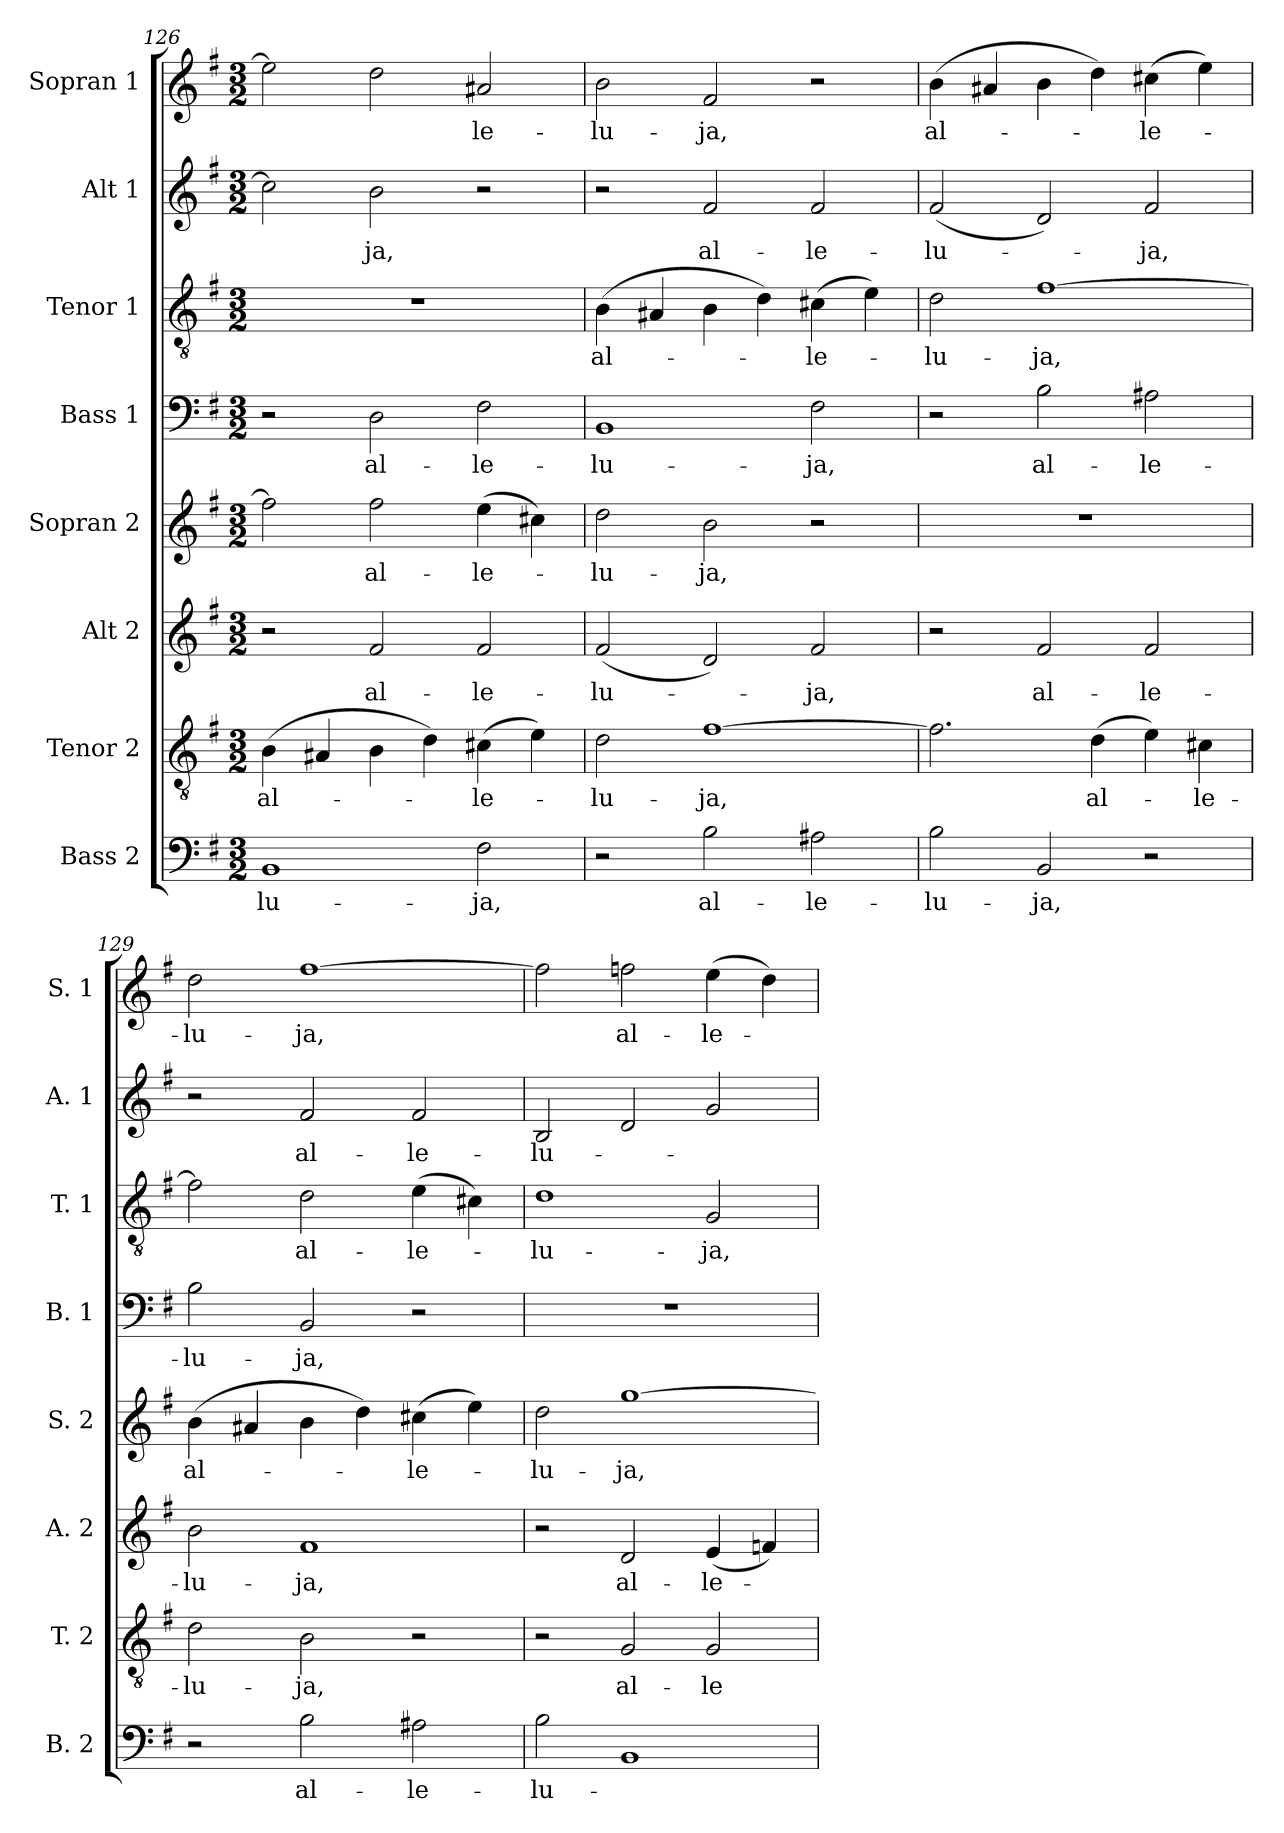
**kern	**text	**kern	**text	**kern	**text	**kern	**text	**kern	**text	**kern	**text	**kern	**text	**kern	**text
*part8	*part8	*part7	*part7	*part6	*part6	*part5	*part5	*part4	*part4	*part3	*part3	*part2	*part2	*part1	*part1
*staff8	*staff8	*staff7	*staff7	*staff6	*staff6	*staff5	*staff5	*staff4	*staff4	*staff3	*staff3	*staff2	*staff2	*staff1	*staff1
*I"Bass 2	*	*I"Tenor 2	*	*I"Alt 2	*	*I"Sopran 2	*	*I"Bass 1	*	*I"Tenor 1	*	*I"Alt 1	*	*I"Sopran 1	*
*I'B. 2	*	*I'T. 2	*	*I'A. 2	*	*I'S. 2	*	*I'B. 1	*	*I'T. 1	*	*I'A. 1	*	*I'S. 1	*
*clefF4	*	*clefGv2	*	*clefG2	*	*clefG2	*	*clefF4	*	*clefGv2	*	*clefG2	*	*clefG2	*
*k[f#]	*	*k[f#]	*	*k[f#]	*	*k[f#]	*	*k[f#]	*	*k[f#]	*	*k[f#]	*	*k[f#]	*
*G:	*	*G:	*	*G:	*	*G:	*	*G:	*	*G:	*	*G:	*	*G:	*
*M3/2	*	*M3/2	*	*M3/2	*	*M3/2	*	*M3/2	*	*M3/2	*	*M3/2	*	*M3/2	*
=126	=126	=126	=126	=126	=126	=126	=126	=126	=126	=126	=126	=126	=126	=126	=126
!	!LO:LY:b	!	!LO:LY:b	!	!	!	!	!	!	!	!	!	!	!	!
1BB	-lu-	(>4B\	al-	2r	.	2ff#\]	.	2r	.	1.r	.	2cc#\]	.	2ee\]	.
.	.	4A#X/	.	.	.	.	.	.	.	.	.	.	.	.	.
!	!	!	!	!	!LO:LY:b	!	!LO:LY:b	!	!LO:LY:b	!	!	!	!LO:LY:b	!	!
.	.	4B\	.	2f#/	al-	2ff#\	al-	2D\	al-	.	.	2b\	-ja,	2dd\	.
.	.	4d\)	.	.	.	.	.	.	.	.	.	.	.	.	.
!	!LO:LY:b	!	!LO:LY:b	!	!LO:LY:b	!	!LO:LY:b	!	!LO:LY:b	!	!	!	!	!	!LO:LY:b
2F#\	-ja,	(>4c#X\	-le-	2f#/	-le-	(>4ee\	-le-	2F#\	-le-	.	.	2r	.	2a#X/	-le-
.	.	4e\)	.	.	.	4cc#X\)	.	.	.	.	.	.	.	.	.
=127	=127	=127	=127	=127	=127	=127	=127	=127	=127	=127	=127	=127	=127	=127	=127
!	!	!	!LO:LY:b	!	!LO:LY:b	!	!LO:LY:b	!	!LO:LY:b	!	!LO:LY:b	!	!	!	!LO:LY:b
2r	.	2d\	-lu-	(<2f#/	-lu-	2dd\	-lu-	1BB	-lu-	(>4B\	al-	2r	.	2b\	-lu-
.	.	.	.	.	.	.	.	.	.	4A#X/	.	.	.	.	.
!	!LO:LY:b	!	!LO:LY:b	!	!	!	!LO:LY:b	!	!	!	!	!	!LO:LY:b	!	!LO:LY:b
2B\	al-	[1f#	-ja,	2d/)	.	2b\	-ja,	.	.	4B\	.	2f#/	al-	2f#/	-ja,
.	.	.	.	.	.	.	.	.	.	4d\)	.	.	.	.	.
!	!LO:LY:b	!	!	!	!LO:LY:b	!	!	!	!LO:LY:b	!	!LO:LY:b	!	!LO:LY:b	!	!
2A#X\	-le-	.	.	2f#/	-ja,	2r	.	2F#\	-ja,	(>4c#X\	-le-	2f#/	-le-	2r	.
.	.	.	.	.	.	.	.	.	.	4e\)	.	.	.	.	.
!!LO:LB:g=z
=128	=128	=128	=128	=128	=128	=128	=128	=128	=128	=128	=128	=128	=128	=128	=128
!	!LO:LY:b	!	!	!	!	!	!	!	!	!	!LO:LY:b	!	!LO:LY:b	!	!LO:LY:b
2B\	-lu-	2.f#\]	.	2r	.	1.r	.	2r	.	2d\	-lu-	(<2f#/	-lu-	(>4b\	al-
.	.	.	.	.	.	.	.	.	.	.	.	.	.	4a#X/	.
!	!LO:LY:b	!	!	!	!LO:LY:b	!	!	!	!LO:LY:b	!	!LO:LY:b	!	!	!	!
2BB/	-ja,	.	.	2f#/	al-	.	.	2B\	al-	[1f#	-ja,	2d/)	.	4b\	.
!	!	!	!LO:LY:b	!	!	!	!	!	!	!	!	!	!	!	!
.	.	(>4d\	al-	.	.	.	.	.	.	.	.	.	.	4dd\)	.
!	!	!	!	!	!LO:LY:b	!	!	!	!LO:LY:b	!	!	!	!LO:LY:b	!	!LO:LY:b
2r	.	4e\)	.	2f#/	-le-	.	.	2A#X\	-le-	.	.	2f#/	-ja,	(>4cc#X\	-le-
!	!	!	!LO:LY:b	!	!	!	!	!	!	!	!	!	!	!	!
.	.	4c#X\	-le-	.	.	.	.	.	.	.	.	.	.	4ee\)	.
=129	=129	=129	=129	=129	=129	=129	=129	=129	=129	=129	=129	=129	=129	=129	=129
!	!	!	!LO:LY:b	!	!LO:LY:b	!	!LO:LY:b	!	!LO:LY:b	!	!	!	!	!	!LO:LY:b
2r	.	2d\	-lu-	2b\	-lu-	(>4b\	al-	2B\	-lu-	2f#\]	.	2r	.	2dd\	-lu-
.	.	.	.	.	.	4a#X/	.	.	.	.	.	.	.	.	.
!	!LO:LY:b	!	!LO:LY:b	!	!LO:LY:b	!	!	!	!LO:LY:b	!	!LO:LY:b	!	!LO:LY:b	!	!LO:LY:b
2B\	al-	2B\	-ja,	1f#	-ja,	4b\	.	2BB/	-ja,	2d\	al-	2f#/	al-	[1ff#	-ja,
.	.	.	.	.	.	4dd\)	.	.	.	.	.	.	.	.	.
!	!LO:LY:b	!	!	!	!	!	!LO:LY:b	!	!	!	!LO:LY:b	!	!LO:LY:b	!	!
2A#X\	-le-	2r	.	.	.	(>4cc#X\	-le-	2r	.	(>4e\	-le-	2f#/	-le-	.	.
.	.	.	.	.	.	4ee\)	.	.	.	4c#X\)	.	.	.	.	.
=130	=130	=130	=130	=130	=130	=130	=130	=130	=130	=130	=130	=130	=130	=130	=130
!	!LO:LY:b	!	!	!	!	!	!LO:LY:b	!	!	!	!LO:LY:b	!	!LO:LY:b	!	!
2B\	-lu-	2r	.	2r	.	2dd\	-lu-	1.r	.	1d	-lu-	2B/	-lu-	2ff#\]	.
!	!	!	!LO:LY:b	!	!LO:LY:b	!	!LO:LY:b	!	!	!	!	!	!	!	!LO:LY:b
1BB	.	2G/	al-	2d/	al-	[1gg	-ja,	.	.	.	.	2d/	.	2ffn\	al-
!	!	!	!LO:LY:b	!	!LO:LY:b	!	!	!	!	!	!LO:LY:b	!	!	!	!LO:LY:b
.	.	2G/	-le-	(<4e/	-le-	.	.	.	.	2G/	-ja,	2g/	.	(>4ee\	-le-
.	.	.	.	4fn/)	.	.	.	.	.	.	.	.	.	4dd\)	.
=	=	=	=	=	=	=	=	=	=	=	=	=	=	=	=
*-	*-	*-	*-	*-	*-	*-	*-	*-	*-	*-	*-	*-	*-	*-	*-
